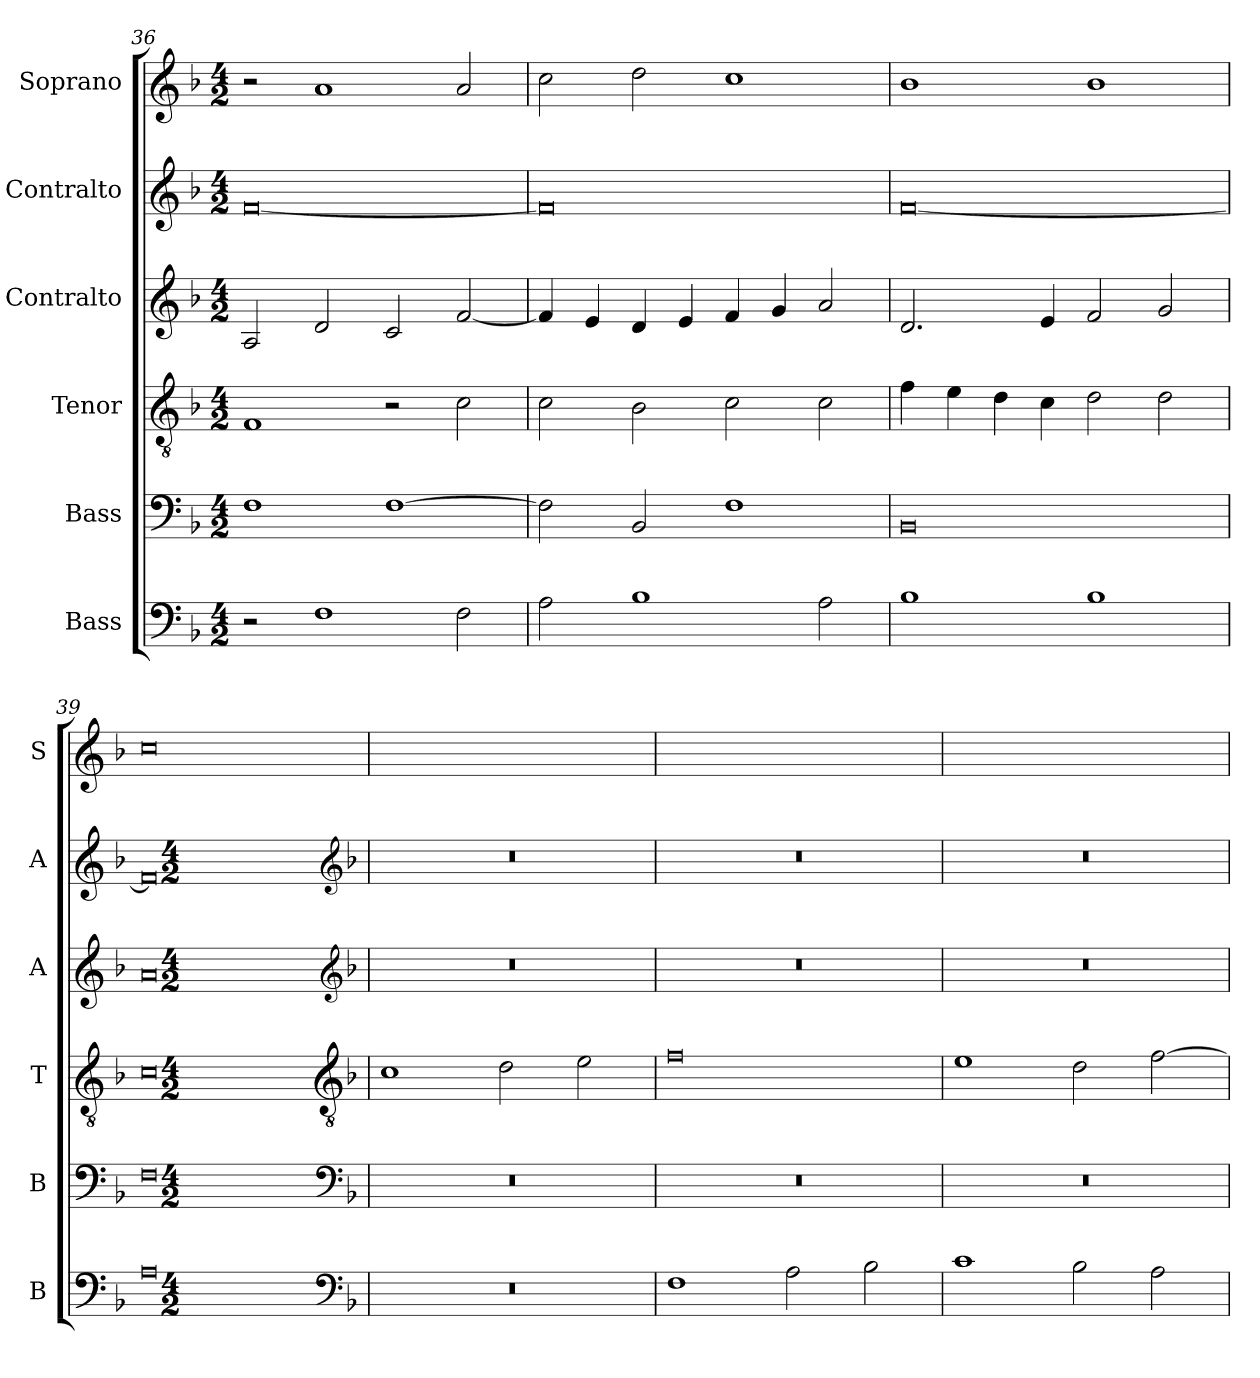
**kern	**kern	**kern	**kern	**kern	**kern
*part6	*part5	*part4	*part3	*part2	*part1
*staff6	*staff5	*staff4	*staff3	*staff2	*staff1
*I"Bass	*I"Bass	*I"Tenor	*I"Contralto	*I"Contralto	*I"Soprano
*I'B	*I'B	*I'T	*I'A	*I'A	*I'S
*clefF4	*clefF4	*clefGv2	*clefG2	*clefG2	*clefG2
*k[b-]	*k[b-]	*k[b-]	*k[b-]	*k[b-]	*k[b-]
*F:ion	*F:ion	*F:ion	*F:ion	*F:ion	*F:ion
*M4/2	*M4/2	*M4/2	*M4/2	*M4/2	*M4/2
=36	=36	=36	=36	=36	=36
2r	1F	1F	2A	[0f	2r
1F	.	.	2d	.	1a
.	[1F	2r	2c	.	.
2F	.	2c	[2f	.	2a
=37	=37	=37	=37	=37	=37
2A	2F]	2c	4f]	0f]	2cc
.	.	.	4e	.	.
1B-	2BB-	2B-	4d	.	2dd
.	.	.	4e	.	.
.	1F	2c	4f	.	1cc
.	.	.	4g	.	.
2A	.	2c	2a	.	.
=38	=38	=38	=38	=38	=38
1B-	0BB-	4f	2.d	[0f	1b-
.	.	4e	.	.	.
.	.	4d	.	.	.
.	.	4c	4e	.	.
1B-	.	2d	2f	.	1b-
.	.	2d	2g	.	.
=39	=39	=39	=39	=39	=39
0A	0F	0c	0a	0f]	0cc
*clefF4	*clefF4	*clefGv2	*clefG2	*clefG2	*
*k[b-]	*k[b-]	*k[b-]	*k[b-]	*k[b-]	*
*F:ion	*F:ion	*F:ion	*F:ion	*F:ion	*
*M4/2	*M4/2	*M4/2	*M4/2	*M4/2	*
=40	=40	=40	=40	=40	=40
0r	0r	1c	0r	0r	0ryy
.	.	2d	.	.	.
.	.	2e	.	.	.
=41	=41	=41	=41	=41	=41
1F	0r	0f	0r	0r	0ryy
2A	.	.	.	.	.
2B-	.	.	.	.	.
=42	=42	=42	=42	=42	=42
1c	0r	1e	0r	0r	0ryy
2B-	.	2d	.	.	.
2A	.	[2f	.	.	.
=	=	=	=	=	=
*-	*-	*-	*-	*-	*-
